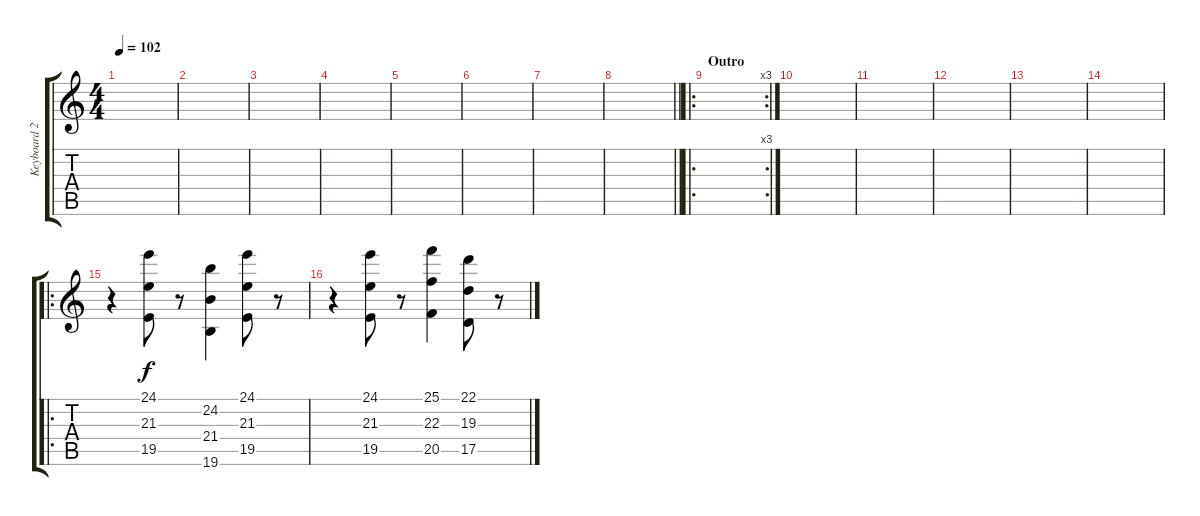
\track ("Keyboard 2" "Keyboard 2") {instrument stringensemble1}
\staff {score tabs}
\tuning (E4 B3 G3 D3 A2 E2) {hide}
\ts (4 4)
\tempo 102
\clef g2
\ks c
|
|
|
|
|
|
|
\barLineRight lightlight
|
\ro
\rc 3
\section ("" "Outro")
|
|
|
|
|
|
\ro
r.4 (24.1 21.3 19.5).8 r.8 (24.2 21.4 19.6).4 (24.1 21.3 19.5).8 r.8 |
r.4 (24.1 21.3 19.5).8 r.8 (25.1 22.3 20.5).4 (22.1 19.3 17.5).8 r.8
